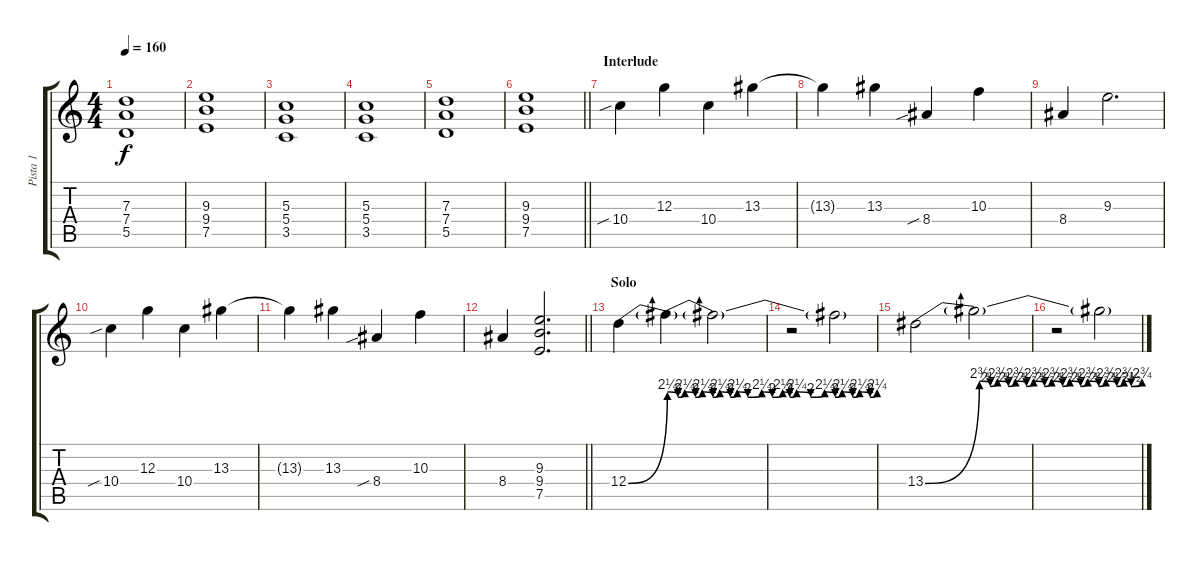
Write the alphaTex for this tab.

\track ("Pista 1" "Pista 1") {instrument overdrivenguitar}
\staff {score tabs}
\tuning (E4 B3 G3 D3 A2 E2) {hide}
\ts (4 4)
\tempo 160
\clef g2
\ks c
(7.3 7.4 5.5).1{dy f} |
(9.3 9.4 7.5).1 |
(5.3 5.4 3.5).1 |
(5.3 5.4 3.5).1 |
(7.3 7.4 5.5).1 |
\barLineRight lightlight
(9.3 9.4 7.5).1 |
\section ("" "Interlude")
10.4{sib}.4 12.3.4 10.4.4 13.3.4 |
13.3{t}.4 13.3.4 8.4{sib}.4 10.3.4 |
8.4.4 9.3.2{d} |
10.4{sib}.4 12.3.4 10.4.4 13.3.4 |
13.3{t}.4 13.3.4 8.4{sib}.4 10.3.4 |
\barLineRight lightlight
8.4.4 (9.3 9.4 7.5).2{d} |
\section ("" "Solo")
12.4{be (bend 0 0 60 9)}.4 12.4{be (custom 0 9 3 8 5 9 8 8 10 9 13 8 15 9 18 8 20 9 23 8 27 9 30 8 33 9 35 8 37 9 41 8 45 9 48 8 50 9 53 8 55 9 58 8 60 9) t}.4 12.4{t}.2 |
r.2 12.4{t}.2 |
13.4{be (custom 0 0 15 11 18 10 20 11 23 10 25 11 28 10 30 11 33 10 35 11 38 10 40 11 43 10 45 11 48 10 50 11 53 10 55 11 57 10 60 11)}.2 13.4{t}.2 |
r.2 13.4{t}.2
